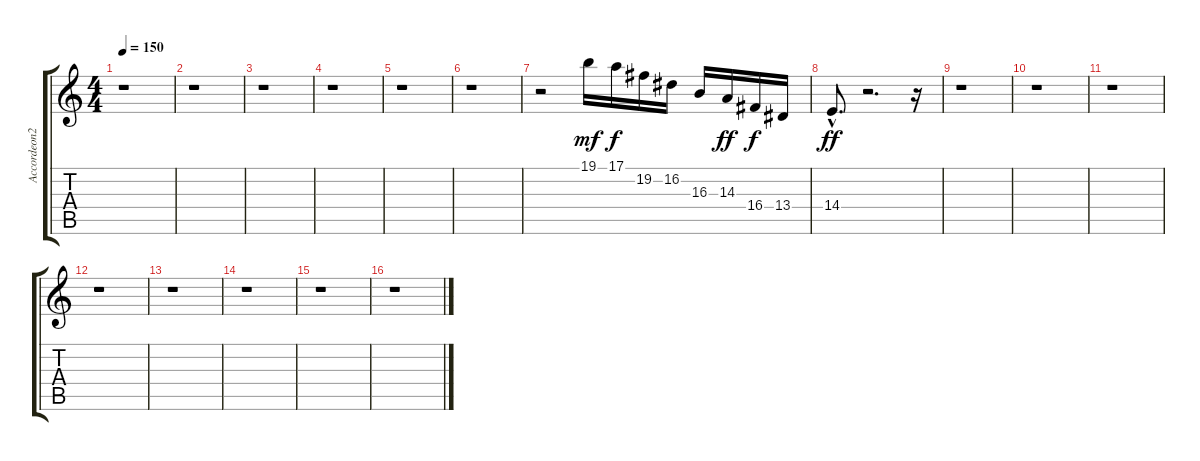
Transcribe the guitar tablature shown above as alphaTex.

\track ("Accordeon2" "Accordeon2") {instrument accordion}
\staff {score tabs}
\tuning (E4 B3 G3 D3 A2 E2) {hide}
\ts (4 4)
\tempo 150
\clef g2
\ks c
r.1{dy f} |
r.1 |
r.1 |
r.1 |
r.1 |
r.1 |
r.2 19.1.16{dy mf} 17.1.16{dy f} 19.2.16 16.2.16 16.3.16 14.3.16{dy ff} 16.4.16{dy f} 13.4.16 |
14.4{hac}.8{d dy ff} r.2{d} r.16 |
r.1 |
r.1 |
r.1 |
r.1 |
r.1 |
r.1 |
r.1 |
r.1
